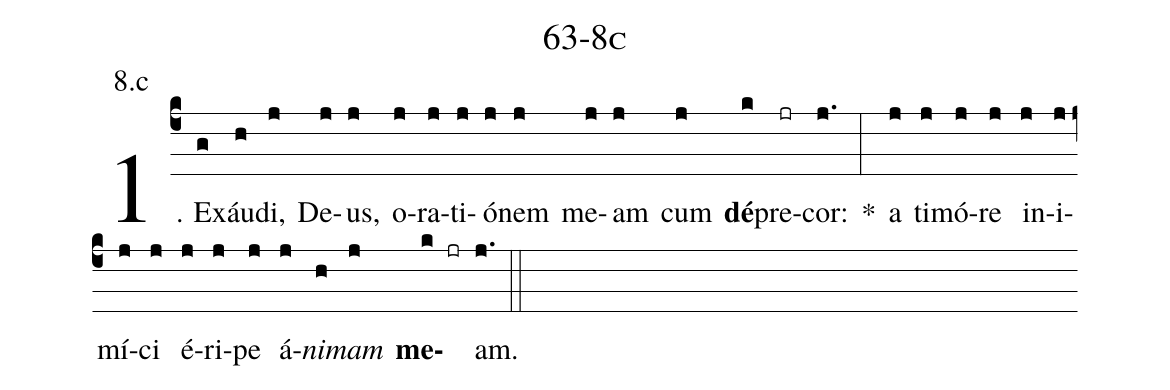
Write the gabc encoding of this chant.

name: 63-8c;
annotation: 8.c;
%%
(c4)1. Ex(g)áu(h)di,(j) De(j)us,(j) o(j)ra(j)ti(j)ó(j)nem(j) me(j)am(j) cum(j) <b>dé</b>(k)pre(jr)cor:(j.) *(:) a(j) ti(j)mó(j)re(j) in(j)i(j)mí(j)ci(j) é(j)ri(j)pe(j) á(j)<i>ni</i>(h)<i>mam</i>(j) <b>me</b>(k jr)am.(j.) (::)
